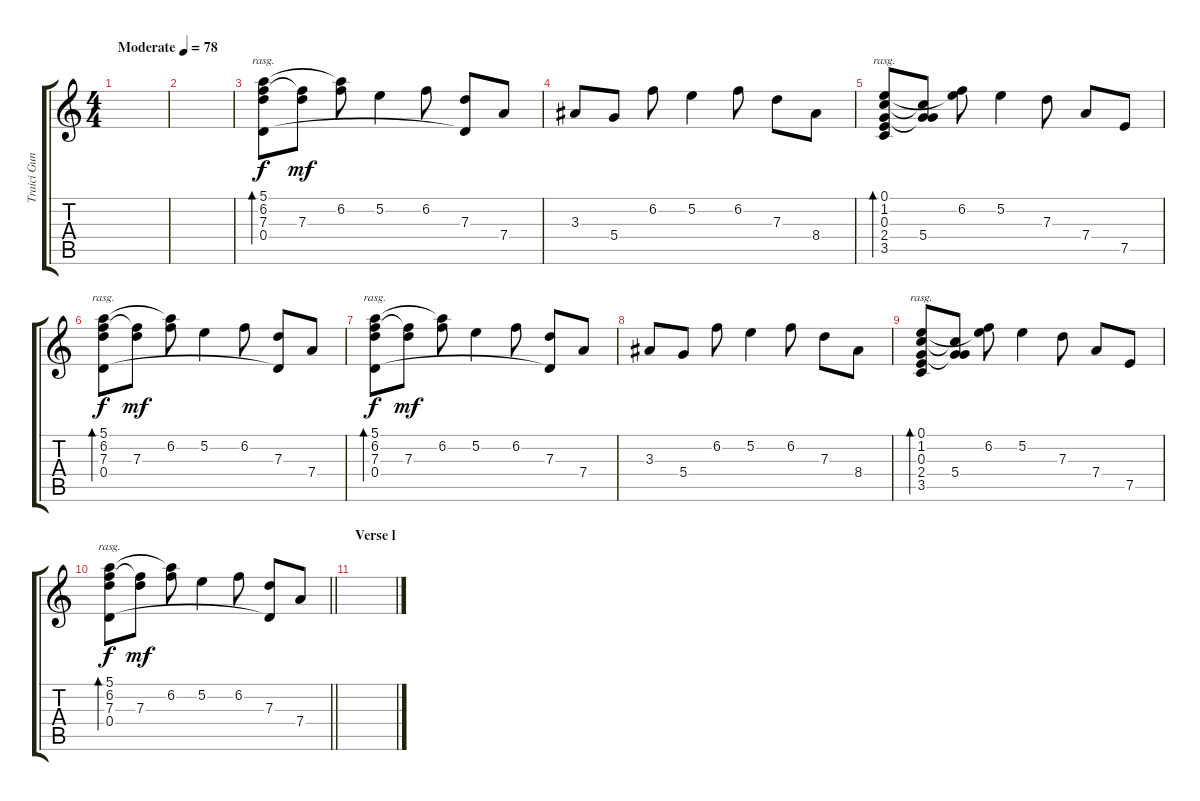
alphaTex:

\track ("Traici Guns" "Traici Gun") {instrument acousticguitarsteel}
\staff {score tabs}
\tuning (E4 B3 G3 D3 A2 E2) {hide}
\ts (4 4)
\tempo (78 "Moderate")
\clef g2
\ks c
|
|
(5.1 6.2 7.3 0.4).8{bd 120 rasg ii} (6.2{t} 7.3).8{dy mf} (5.1{t} 6.2).8 5.2.4 6.2.8 (7.3 0.4{t}).8 7.4.8 |
3.3.8 5.4.8 6.2.8 5.2.4 6.2.8 7.3.8 8.4.8 |
(0.1 1.2 0.3 2.4 3.5).8{bd 120 rasg ii} (1.2{t} 0.3{t} 5.4).8 (0.1{t} 6.2).8 5.2.4 7.3.8 7.4.8 7.5.8 |
(5.1 6.2 7.3 0.4).8{bd 120 rasg ii dy f} (6.2{t} 7.3).8{dy mf} (5.1{t} 6.2).8 5.2.4 6.2.8 (7.3 0.4{t}).8 7.4.8 |
(5.1 6.2 7.3 0.4).8{bd 120 rasg ii dy f} (6.2{t} 7.3).8{dy mf} (5.1{t} 6.2).8 5.2.4 6.2.8 (7.3 0.4{t}).8 7.4.8 |
3.3.8 5.4.8 6.2.8 5.2.4 6.2.8 7.3.8 8.4.8 |
(0.1 1.2 0.3 2.4 3.5).8{bd 120 rasg ii} (1.2{t} 0.3{t} 5.4).8 (0.1{t} 6.2).8 5.2.4 7.3.8 7.4.8 7.5.8 |
\barLineRight lightlight
(5.1 6.2 7.3 0.4).8{bd 120 rasg ii dy f} (6.2{t} 7.3).8{dy mf} (5.1{t} 6.2).8 5.2.4 6.2.8 (7.3 0.4{t}).8 7.4.8 |
\section ("" "Verse l")
